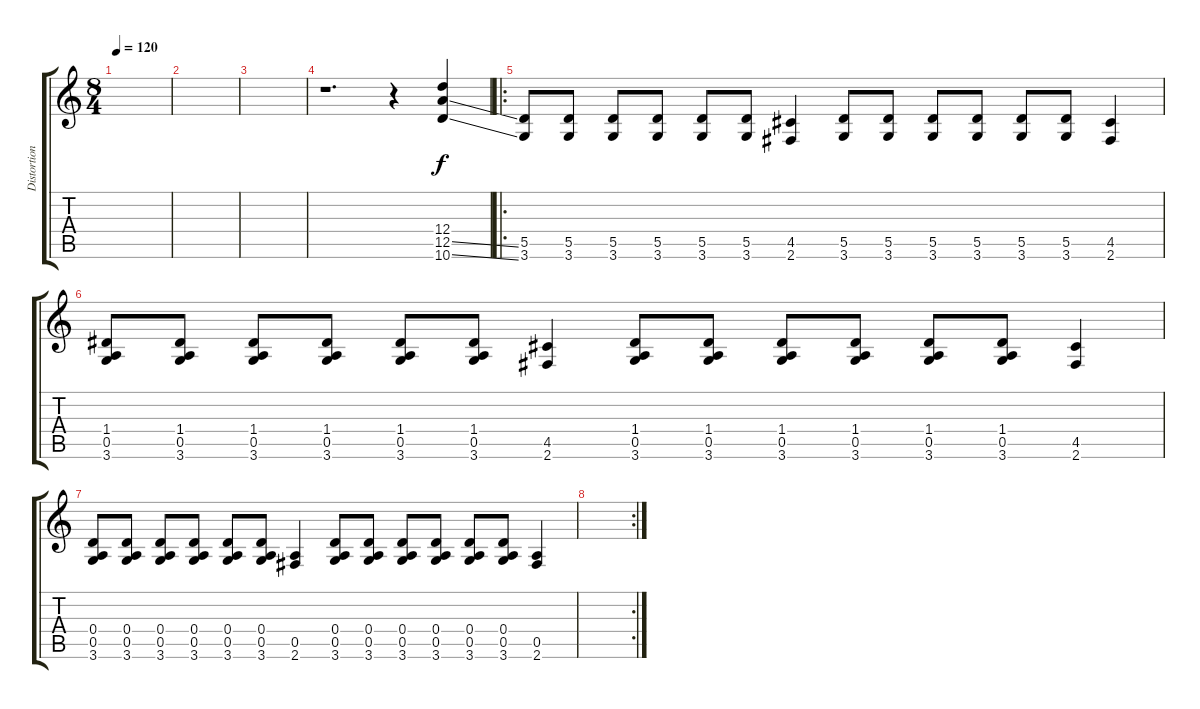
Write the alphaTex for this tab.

\track ("Distortion" "Distortion") {instrument overdrivenguitar}
\staff {score tabs}
\tuning (E4 B3 G3 D3 A2 E2) {hide}
\ts (8 4)
\tempo 120
\clef g2
\ks c
|
|
|
r.1{d} r.4 (12.4 12.5{ss} 10.6{ss}).4 |
\ro
(5.5 3.6).8 (5.5 3.6).8 (5.5 3.6).8 (5.5 3.6).8 (5.5 3.6).8 (5.5 3.6).8 (4.5 2.6).4 (5.5 3.6).8 (5.5 3.6).8 (5.5 3.6).8 (5.5 3.6).8 (5.5 3.6).8 (5.5 3.6).8 (4.5 2.6).4 |
(1.4 0.5 3.6).8 (1.4 0.5 3.6).8 (1.4 0.5 3.6).8 (1.4 0.5 3.6).8 (1.4 0.5 3.6).8 (1.4 0.5 3.6).8 (4.5 2.6).4 (1.4 0.5 3.6).8 (1.4 0.5 3.6).8 (1.4 0.5 3.6).8 (1.4 0.5 3.6).8 (1.4 0.5 3.6).8 (1.4 0.5 3.6).8 (4.5 2.6).4 |
(0.4 0.5 3.6).8 (0.4 0.5 3.6).8 (0.4 0.5 3.6).8 (0.4 0.5 3.6).8 (0.4 0.5 3.6).8 (0.4 0.5 3.6).8 (0.5 2.6).4 (0.4 0.5 3.6).8 (0.4 0.5 3.6).8 (0.4 0.5 3.6).8 (0.4 0.5 3.6).8 (0.4 0.5 3.6).8 (0.4 0.5 3.6).8 (0.5 2.6).4 |
\rc 2
